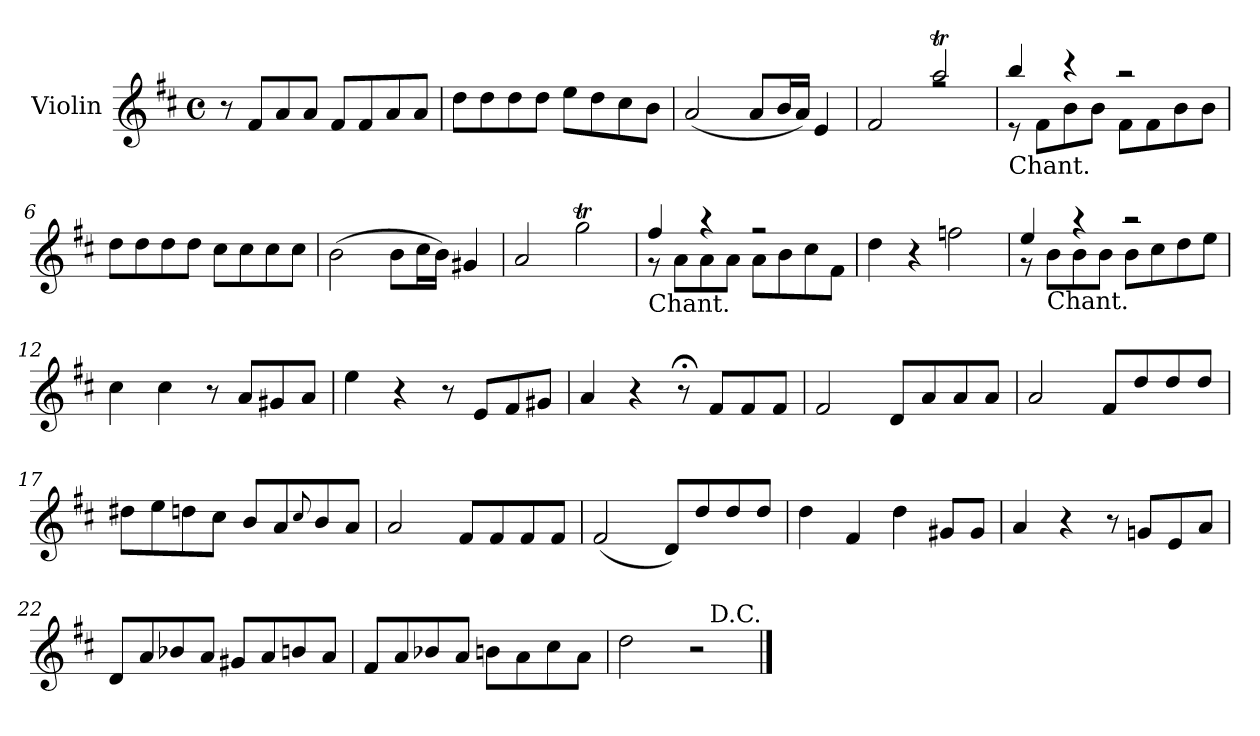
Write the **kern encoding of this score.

**kern
*part1
*staff1
*I"Violin
*I'Vln.
*clefG2
*k[f#c#]
*M4/4
*met(c)
=1
8r
*MM144
8f#/L
8a/
8a/J
8f#/L
8f#/
8a/
8a/J
=2
8dd\L
8dd\
8dd\
8dd\J
8ee\L
8dd\
8cc#\
8b\J
=3
(<2a/
8a/L
16b/L
16a/JJ)
4e/
=4
*^
2f#/	2ryy
2aaT/	2rff
!!LO:LB:g=z	!!
=5	=5
!LO:TX:b:t=Chant.	!
4bb/	8r
.	8f#\L
4r	8b\
.	8b\J
2r	8f#\L
.	8f#\
.	8b\
.	8b\J
*v	*v
=6
8dd\L
8dd\
8dd\
8dd\J
8cc#\L
8cc#\
8cc#\
8cc#\J
=7
(>2b\
8b\L
16cc#\L
16b\JJ)
4g#X/
=8
2a/
2ggT\
=9
*^
!LO:TX:b:t=Chant.	!
4ff#/	8r
.	8a\L
4r	8a\
.	8a\J
2r	8a\L
.	8b\
.	8cc#\
.	8f#\J
*v	*v
!!LO:LB:g=z
=10
4dd\
4r
2ffn\
=11
*^
4ee/	8r
!	!LO:TX:b:t=Chant.
.	8b\L
4r	8b\
.	8b\J
2r	8b\L
.	8cc#\
.	8dd\
.	8ee\J
*v	*v
=12
4cc#\
4cc#\
8r
8a/L
8g#X/
8a/J
=13
4ee\
4r
8r
8e/L
8f#/
8g#X/J
=14
4a/
4r
8r;<
8f#/L
8f#/
8f#/J
!!LO:LB:g=z
=15
2f#/
8d/L
8a/
8a/
8a/J
=16
2a/
8f#/L
8dd/
8dd/
8dd/J
=17
8dd#X\L
8ee\
8ddn\
8cc#\J
8b/L
8a/
8qqcc#/
8b/
8a/J
=18
2a/
8f#/L
8f#/
8f#/
8f#/J
=19
(<2f#/
8d/L)
8dd/
8dd/
8dd/J
!!LO:LB:g=z
=20
4dd\
4f#/
4dd\
8g#X/L
8g#/J
=21
4a/
4r
8r
8gn/L
8e/
8a/J
=22
8d/L
8a/
8b-X/
8a/J
8g#X/L
8a/
8bn/
8a/J
=23
8f#/L
8a/
8b-X/
8a/J
8bn\L
8a\
8cc#\
8a\J
=24
2dd\
2r
!LO:TX:a:rj:t=D.C.
==
*-
